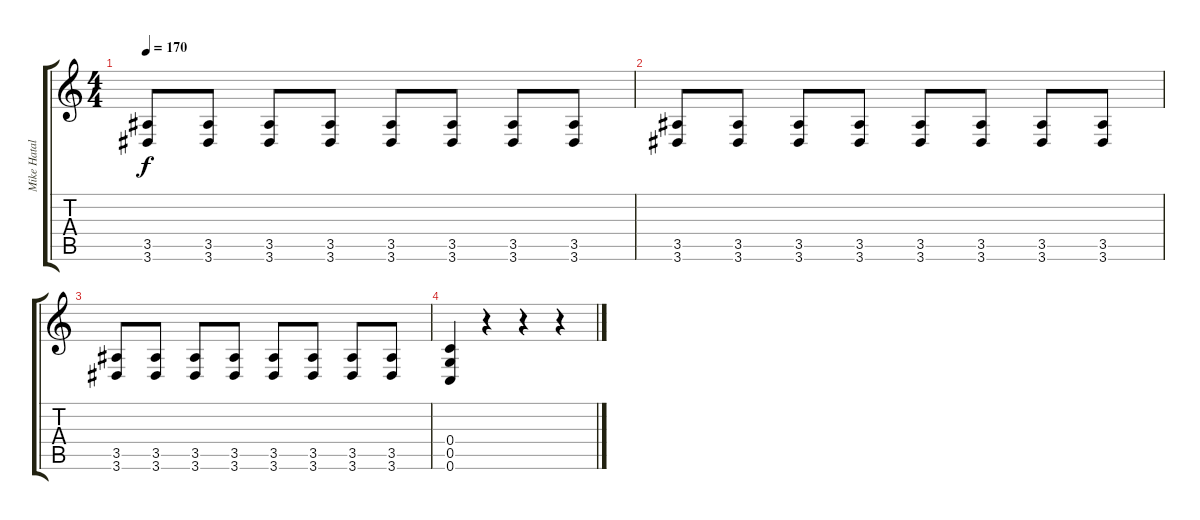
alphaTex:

\track ("Mike Hatalak - Gtr.1" "Mike Hatal") {instrument distortionguitar}
\staff {score tabs}
\tuning (D4 A3 F3 C3 G2 C2) {hide}
\ts (4 4)
\tempo 170
\clef g2
\ks c
(3.5 3.6).8{dy f} (3.5 3.6).8 (3.5 3.6).8 (3.5 3.6).8 (3.5 3.6).8 (3.5 3.6).8 (3.5 3.6).8 (3.5 3.6).8 |
(3.5 3.6).8 (3.5 3.6).8 (3.5 3.6).8 (3.5 3.6).8 (3.5 3.6).8 (3.5 3.6).8 (3.5 3.6).8 (3.5 3.6).8 |
(3.5 3.6).8 (3.5 3.6).8 (3.5 3.6).8 (3.5 3.6).8 (3.5 3.6).8 (3.5 3.6).8 (3.5 3.6).8 (3.5 3.6).8 |
(0.4 0.5 0.6).4 r.4 r.4 r.4
